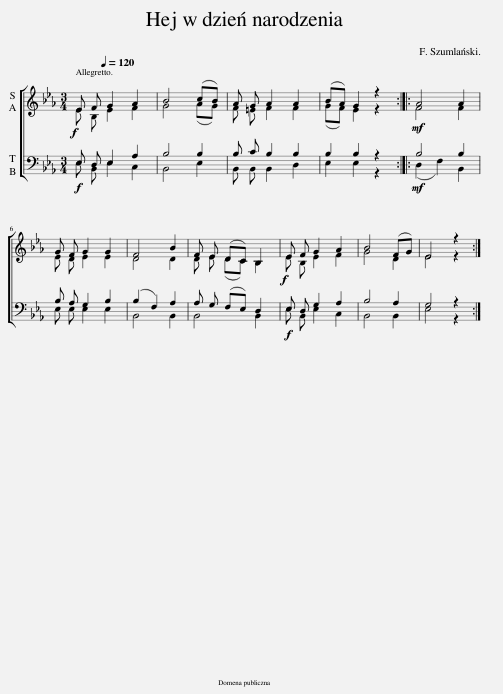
X:1
%%score [ ( 1 2 ) ( 3 4 ) ]
L:1/8
Q:1/4=120
M:3/4
I:linebreak $
K:Eb
V:1 treble
V:2 treble
V:3 bass
V:4 bass
V:1
!f! E F G2 A2 | B4 (cB) | A G A2 A2 | (BA) G2 z2 ::!mf! A4 A2 |$ %5
 G F G2 G2 | F4 B2 | F E (DC) B,2 |!f! E F G2 A2 | B4 (FG) | %10
 E4 z2 :| %11
V:2
 E B, E2 F2 | G4 (AG) | F =E F2 F2 | (GF) E2 z2 :: F4 F2 |$ %5
 E D E2 E2 | D4 D2 | D E (DC) B,2 | E B, E2 F2 | G4 D2 | %10
 E4 z2 :| %11
V:3
!f! E, D, E,2 A,2 | B,4 B,2 | B, C B,2 B,2 | B,2 B,2 z2 ::!mf! B,4 B,2 |$ %5
 B, A, G,2 B,2 | (B,2 F,2) A,2 | A, G, (F,E,) D,2 |!f! E, D, G,2 A,2 | B,4 A,2 | %10
 G,4 z2 :| %11
V:4
 E, B,, E,2 C,2 | B,,4 E,2 | B,, B,, B,,2 D,2 | E,2 E,2 z2 :: (D,2 F,2) B,,2 |$ %5
 E, E, E,2 E,2 | B,,4 B,,2 | B,,4 B,,2 | E, B,, E,2 C,2 | B,,4 B,,2 | %10
 E,4 z2 :| %11
